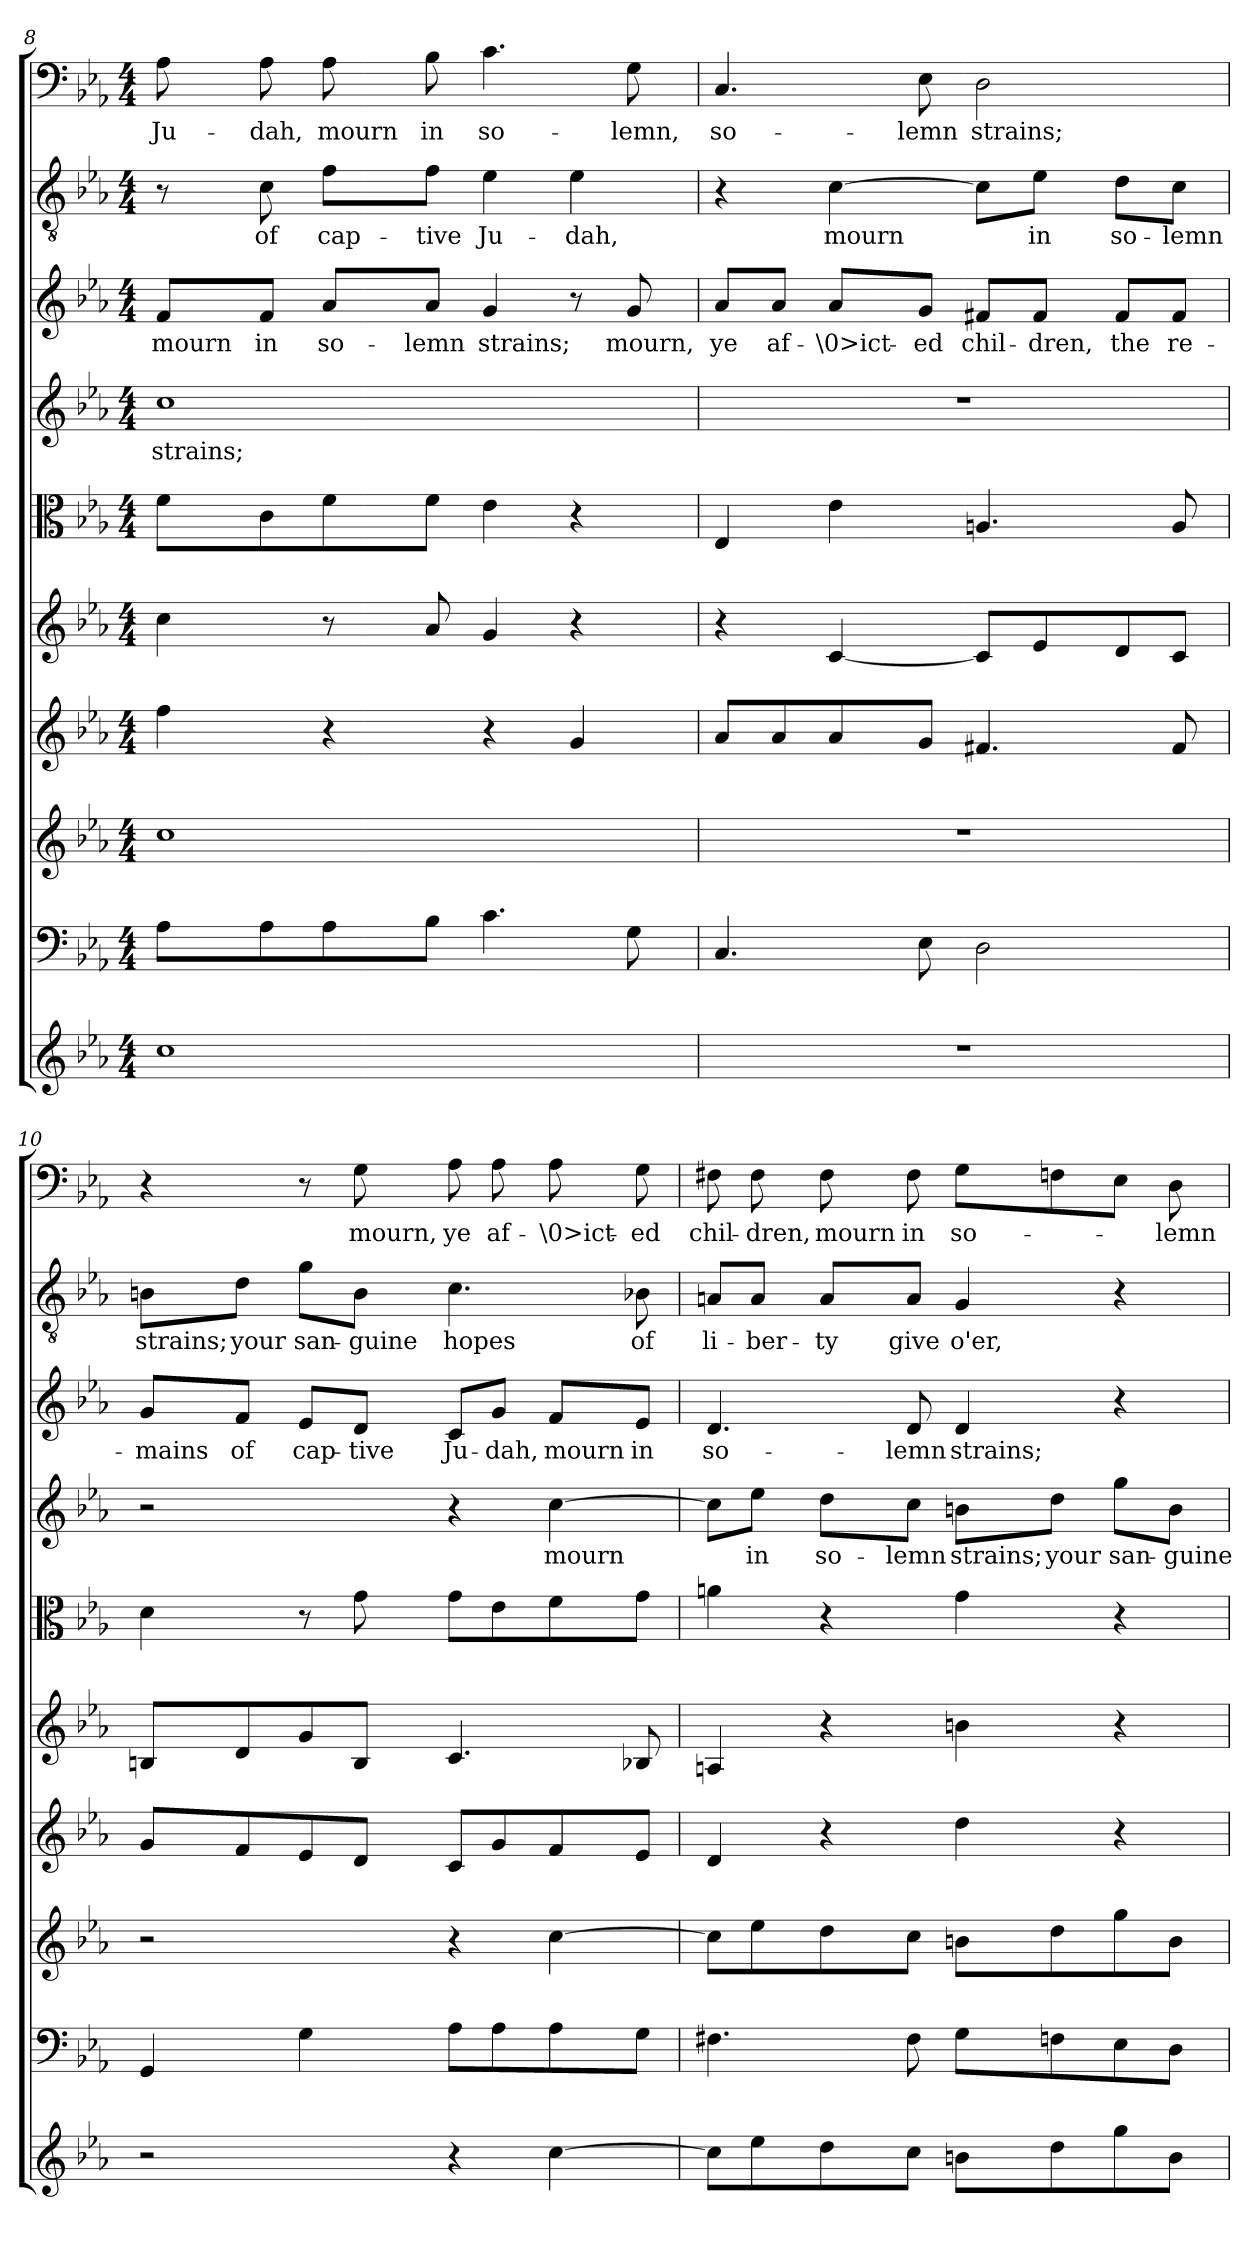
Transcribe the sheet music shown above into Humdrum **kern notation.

**kern	**kern	**kern	**kern	**kern	**kern	**kern	**text	**kern	**text	**kern	**text	**kern	**text
*part10	*part9	*part8	*part7	*part6	*part5	*part4	*part4	*part3	*part3	*part2	*part2	*part1	*part1
*staff10	*staff9	*staff8	*staff7	*staff6	*staff5	*staff4	*staff4	*staff3	*staff3	*staff2	*staff2	*staff1	*staff1
*clefG2	*clefF4	*clefG2	*clefG2	*clefG2	*clefC3	*clefG2	*	*clefG2	*	*clefGv2	*	*clefF4	*
*k[b-e-a-]	*k[b-e-a-]	*k[b-e-a-]	*k[b-e-a-]	*k[b-e-a-]	*k[b-e-a-]	*k[b-e-a-]	*	*k[b-e-a-]	*	*k[b-e-a-]	*	*k[b-e-a-]	*
*c:	*c:	*c:	*c:	*c:	*c:	*c:	*	*c:	*	*c:	*	*c:	*
*M4/4	*M4/4	*M4/4	*M4/4	*M4/4	*M4/4	*M4/4	*	*M4/4	*	*M4/4	*	*M4/4	*
=8	=8	=8	=8	=8	=8	=8	=8	=8	=8	=8	=8	=8	=8
1cc\	8A-\L	1cc\	4ff\	4cc\	8f\L	1cc\	strains;	8f/L	mourn	8r	.	8A-\	Ju-
.	8A-\	.	.	.	8c\	.	.	8f/J	in	8c\	of	8A-\	-dah,
.	8A-\	.	4r	8r	8f\	.	.	8a-/L	so-	8f\L	cap-	8A-\	mourn
.	8B-\J	.	.	8a-/	8f\J	.	.	8a-/J	-lemn	8f\J	-tive	8B-\	in
.	4.c\	.	4r	4g/	4e-\	.	.	4g/	strains;	4e-\	Ju-	4.c\	so-
.	.	.	4g/	4r	4r	.	.	8r	.	4e-\	-dah,	.	.
.	8G\	.	.	.	.	.	.	8g/	mourn,	.	.	8G\	-lemn,
=9	=9	=9	=9	=9	=9	=9	=9	=9	=9	=9	=9	=9	=9
1r	4.C/	1r	8a-/L	4r	4E-/	1r	.	8a-/L	ye	4r	.	4.C/	so-
.	.	.	8a-/	.	.	.	.	8a-/J	af-	.	.	.	.
.	.	.	8a-/	[4c/	4e-\	.	.	8a-/L	-\0>ict-	[4c\	mourn	.	.
.	8E-\	.	8g/J	.	.	.	.	8g/J	-ed	.	.	8E-\	-lemn
.	2D\	.	4.f#X/	8c/L]	4.An/	.	.	8f#X/L	chil-	8c\L]	.	2D\	strains;
.	.	.	.	8e-/	.	.	.	8f#/J	-dren,	8e-\J	in	.	.
.	.	.	.	8d/	.	.	.	8f#/L	the	8d\L	so-	.	.
.	.	.	8f#/	8c/J	8A/	.	.	8f#/J	re-	8c\J	-lemn	.	.
=10	=10	=10	=10	=10	=10	=10	=10	=10	=10	=10	=10	=10	=10
2r	4GG/	2r	8g/L	8Bn/L	4d\	2r	.	8g/L	-mains	8Bn\L	strains;	4r	.
.	.	.	8f/	8d/	.	.	.	8f/J	of	8d\J	your	.	.
.	4G\	.	8e-/	8g/	8r	.	.	8e-/L	cap-	8g\L	san-	8r	.
.	.	.	8d/J	8B/J	8g\	.	.	8d/J	-tive	8B\J	-guine	8G\	mourn,
4r	8A-\L	4r	8c/L	4.c/	8g\L	4r	.	8c/L	Ju-	4.c\	hopes	8A-\	ye
.	8A-\	.	8g/	.	8e-\	.	.	8g/J	-dah,	.	.	8A-\	af-
[4cc\	8A-\	[4cc\	8f/	.	8f\	[4cc\	mourn	8f/L	mourn	.	.	8A-\	-\0>ict-
.	8G\J	.	8e-/J	8B-X/	8g\J	.	.	8e-/J	in	8B-X\	of	8G\	-ed
=11	=11	=11	=11	=11	=11	=11	=11	=11	=11	=11	=11	=11	=11
8cc\L]	4.F#X\	8cc\L]	4d/	4An/	4an\	8cc\L]	.	4.d/	so-	8An/L	li-	8F#X\	chil-
8ee-\	.	8ee-\	.	.	.	8ee-\J	in	.	.	8A/J	-ber-	8F#\	-dren,
8dd\	.	8dd\	4r	4r	4r	8dd\L	so-	.	.	8A/L	-ty	8F#\	mourn
8cc\J	8F#\	8cc\J	.	.	.	8cc\J	-lemn	8d/	-lemn	8A/J	give	8F#\	in
8bn\L	8G\L	8bn\L	4dd\	4bn\	4g\	8bn\L	strains;	4d/	strains;	4G/	o'er,	8G\L	so-
8dd\	8Fn\	8dd\	.	.	.	8dd\J	your	.	.	.	.	8Fn\	.
8gg\	8E-\	8gg\	4r	4r	4r	8gg\L	san-	4r	.	4r	.	8E-\J	.
8b\J	8D\J	8b\J	.	.	.	8b\J	-guine	.	.	.	.	8D\	-lemn
=	=	=	=	=	=	=	=	=	=	=	=	=	=
*-	*-	*-	*-	*-	*-	*-	*-	*-	*-	*-	*-	*-	*-
